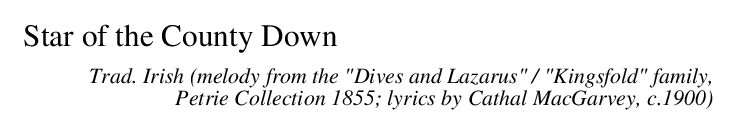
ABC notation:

X:1
T:Star of the County Down
C:Trad. Irish (melody from the "Dives and Lazarus" / "Kingsfold" family,
C:Petrie Collection 1855; lyrics by Cathal MacGarvey, c.1900)
M:4/4
L:1/4
Q:1/4=84
K:Am
A2 c d | e2 d c | A2 c d | e3 z |
A2 c d | e2 g a | g e d c | A4 |
A2 c d | e2 d c | A2 c d | e3 z |
A2 c d | e2 g a | g e d c | A4 |
g2 a g | e2 d c | d2 e g | a3 z |
g2 e d | c2 A c | d2 c A | A4 |]
